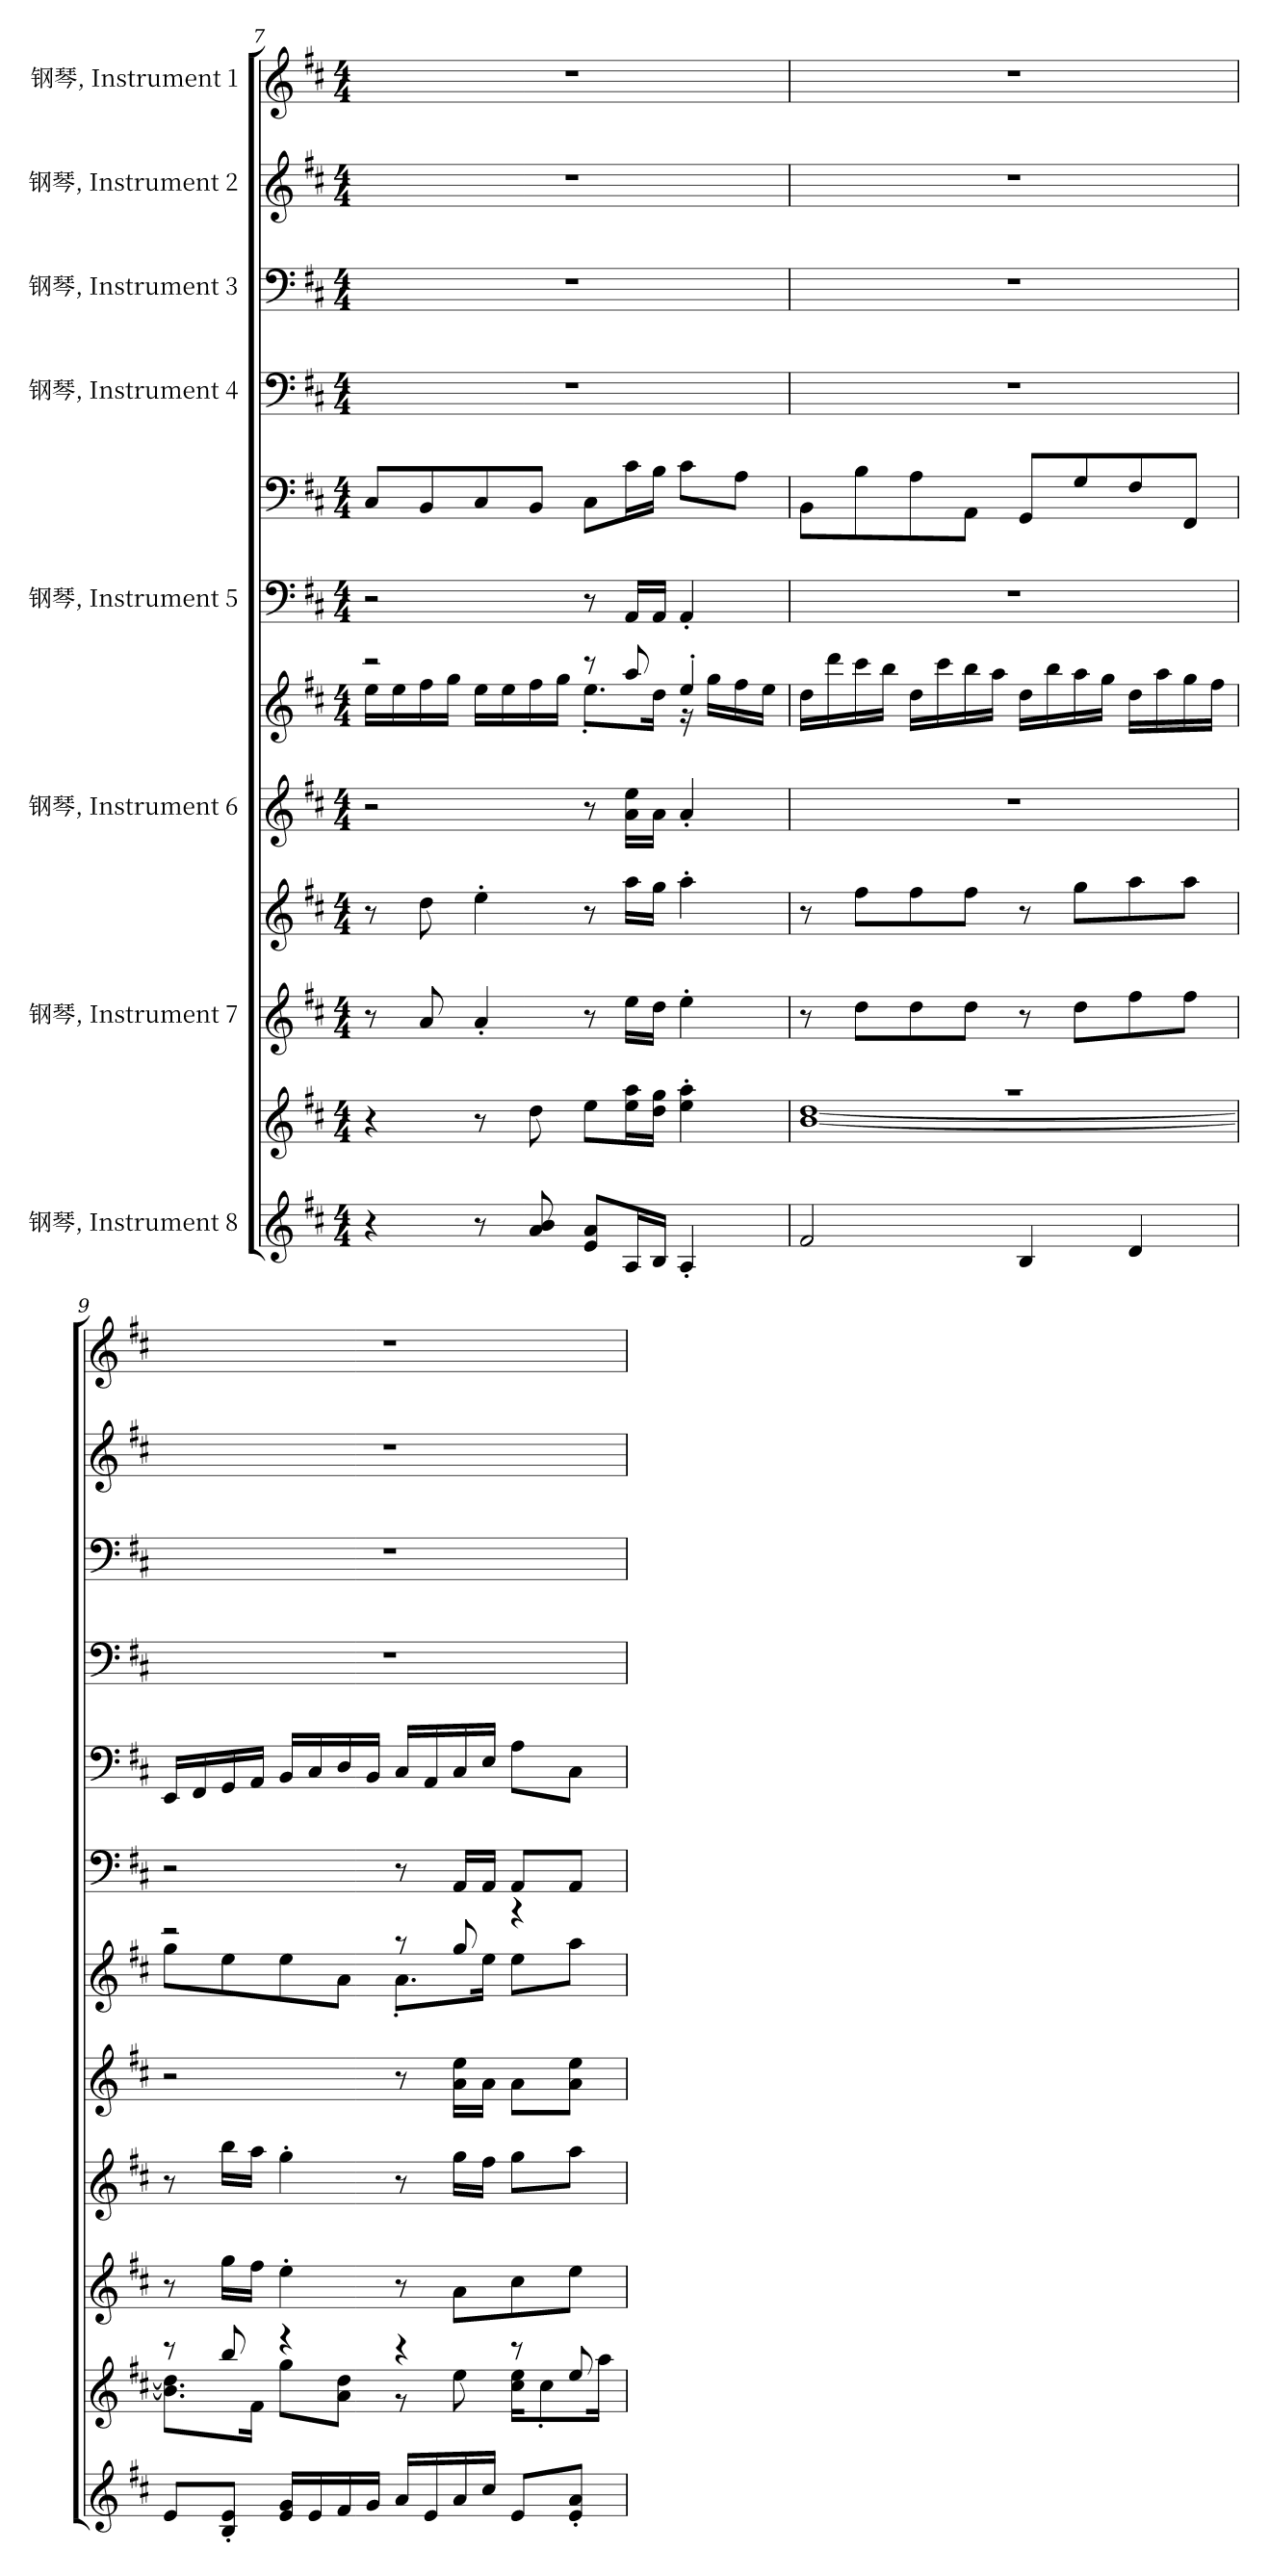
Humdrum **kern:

**kern	**kern	**kern	**kern	**kern	**kern	**kern	**kern	**kern	**kern	**kern	**kern
*part8	*part8	*part7	*part7	*part6	*part6	*part5	*part5	*part4	*part3	*part2	*part1
*staff12	*staff11	*staff10	*staff9	*staff8	*staff7	*staff6	*staff5	*staff4	*staff3	*staff2	*staff1
*I"钢琴, Instrument 8	*	*I"钢琴, Instrument 7	*	*I"钢琴, Instrument 6	*	*I"钢琴, Instrument 5	*	*I"钢琴, Instrument 4	*I"钢琴, Instrument 3	*I"钢琴, Instrument 2	*I"钢琴, Instrument 1
!!LO:PB:g=z
*clefG2	*clefG2	*clefG2	*clefG2	*clefG2	*clefG2	*clefF4	*clefF4	*clefF4	*clefF4	*clefG2	*clefG2
*k[f#c#]	*k[f#c#]	*k[f#c#]	*k[f#c#]	*k[f#c#]	*k[f#c#]	*k[f#c#]	*k[f#c#]	*k[f#c#]	*k[f#c#]	*k[f#c#]	*k[f#c#]
*M4/4	*M4/4	*M4/4	*M4/4	*M4/4	*M4/4	*M4/4	*M4/4	*M4/4	*M4/4	*M4/4	*M4/4
=7	=7	=7	=7	=7	=7	=7	=7	=7	=7	=7	=7
*	*	*	*	*	*^	*	*	*	*	*	*
4r	4r	8r	8r	2r	2r	16ee\LL	2r	8C#/L	1r	1r	1r	1r
.	.	.	.	.	.	16ee\	.	.	.	.	.	.
.	.	8a/	8dd\	.	.	16ff#\	.	8BB/	.	.	.	.
.	.	.	.	.	.	16gg\JJ	.	.	.	.	.	.
8r	8r	4a'/	4ee'\	.	.	16ee\LL	.	8C#/	.	.	.	.
.	.	.	.	.	.	16ee\	.	.	.	.	.	.
8a/ 8b/	8dd\	.	.	.	.	16ff#\	.	8BB/J	.	.	.	.
.	.	.	.	.	.	16gg\JJ	.	.	.	.	.	.
8e/ 8a/L	8ee\L	8r	8r	8r	8r	8.ee'\L	8r	8C#\L	.	.	.	.
16A/L	16ee\ 16aa\L	16ee\LL	16aa\LL	16a\ 16ee\LL	8aa/	.	16AA/LL	16c#\L	.	.	.	.
16B/JJ	16dd\ 16gg\JJ	16dd\JJ	16gg\JJ	16a\JJ	.	16dd\Jk	16AA/JJ	16B\JJ	.	.	.	.
4A'/	4ee\' 4aa\'	4ee'\	4aa'\	4a'/	4ee'/	16r	4AA'/	8c#\L	.	.	.	.
.	.	.	.	.	.	16gg\LL	.	.	.	.	.	.
.	.	.	.	.	.	16ff#\	.	8A\J	.	.	.	.
.	.	.	.	.	.	16ee\JJ	.	.	.	.	.	.
*	*	*	*	*	*v	*v	*	*	*	*	*	*
=8	=8	=8	=8	=8	=8	=8	=8	=8	=8	=8	=8
*	*^	*	*	*	*	*	*	*	*	*	*
2f#/	1r	[1b [1dd	8r	8r	1r	16dd\LL	1r	8BB\L	1r	1r	1r	1r
.	.	.	.	.	.	16ddd\	.	.	.	.	.	.
.	.	.	8dd\L	8ff#\L	.	16ccc#\	.	8B\	.	.	.	.
.	.	.	.	.	.	16bb\JJ	.	.	.	.	.	.
.	.	.	8dd\	8ff#\	.	16dd\LL	.	8A\	.	.	.	.
.	.	.	.	.	.	16ccc#\	.	.	.	.	.	.
.	.	.	8dd\J	8ff#\J	.	16bb\	.	8AA\J	.	.	.	.
.	.	.	.	.	.	16aa\JJ	.	.	.	.	.	.
4B/	.	.	8r	8r	.	16dd\LL	.	8GG/L	.	.	.	.
.	.	.	.	.	.	16bb\	.	.	.	.	.	.
.	.	.	8dd\L	8gg\L	.	16aa\	.	8G/	.	.	.	.
.	.	.	.	.	.	16gg\JJ	.	.	.	.	.	.
4d/	.	.	8ff#\	8aa\	.	16dd\LL	.	8F#/	.	.	.	.
.	.	.	.	.	.	16aa\	.	.	.	.	.	.
.	.	.	8ff#\J	8aa\J	.	16gg\	.	8FF#/J	.	.	.	.
.	.	.	.	.	.	16ff#\JJ	.	.	.	.	.	.
!!LO:PB:g=z
=9	=9	=9	=9	=9	=9	=9	=9	=9	=9	=9	=9	=9
*	*	*	*	*	*	*^	*	*	*	*	*	*
8e/L	8r	8.b\] 8.dd\]L	8r	8r	2r	2r	8gg\L	2r	16EE/LL	1r	1r	1r	1r
.	.	.	.	.	.	.	.	.	16FF#/	.	.	.	.
8B/' 8e/'J	8bb/	.	16gg\LL	16bb\LL	.	.	8ee\	.	16GG/	.	.	.	.
.	.	16f#\Jk	16ff#\JJ	16aa\JJ	.	.	.	.	16AA/JJ	.	.	.	.
16e/ 16g/LL	4r	8gg\L	4ee'\	4gg'\	.	.	8ee\	.	16BB/LL	.	.	.	.
16e/	.	.	.	.	.	.	.	.	16C#/	.	.	.	.
16f#/	.	8a\ 8dd\J	.	.	.	.	8a\J	.	16D/	.	.	.	.
16g/JJ	.	.	.	.	.	.	.	.	16BB/JJ	.	.	.	.
16a/LL	4r	8r	8r	8r	8r	8r	8.a'\L	8r	16C#/LL	.	.	.	.
16e/	.	.	.	.	.	.	.	.	16AA/	.	.	.	.
16a/	.	8ee\	8a\L	16gg\LL	16a\ 16ee\LL	8gg/	.	16AA/LL	16C#/	.	.	.	.
16cc#/JJ	.	.	.	16ff#\JJ	16a\JJ	.	16ee\Jk	16AA/JJ	16E/JJ	.	.	.	.
8e/L	8r	16cc#\ 16ee\KL	8cc#\	8gg\L	8a\L	4r	8ee\L	8AA/L	8A\L	.	.	.	.
.	.	8cc#'\	.	.	.	.	.	.	.	.	.	.	.
8e/' 8a/'J	8ee/	.	8ee\J	8aa\J	8a\ 8ee\J	.	8aa\J	8AA/J	8C#\J	.	.	.	.
.	.	16aa\Jk	.	.	.	.	.	.	.	.	.	.	.
*	*v	*v	*	*	*	*v	*v	*	*	*	*	*	*
=	=	=	=	=	=	=	=	=	=	=	=
*-	*-	*-	*-	*-	*-	*-	*-	*-	*-	*-	*-
